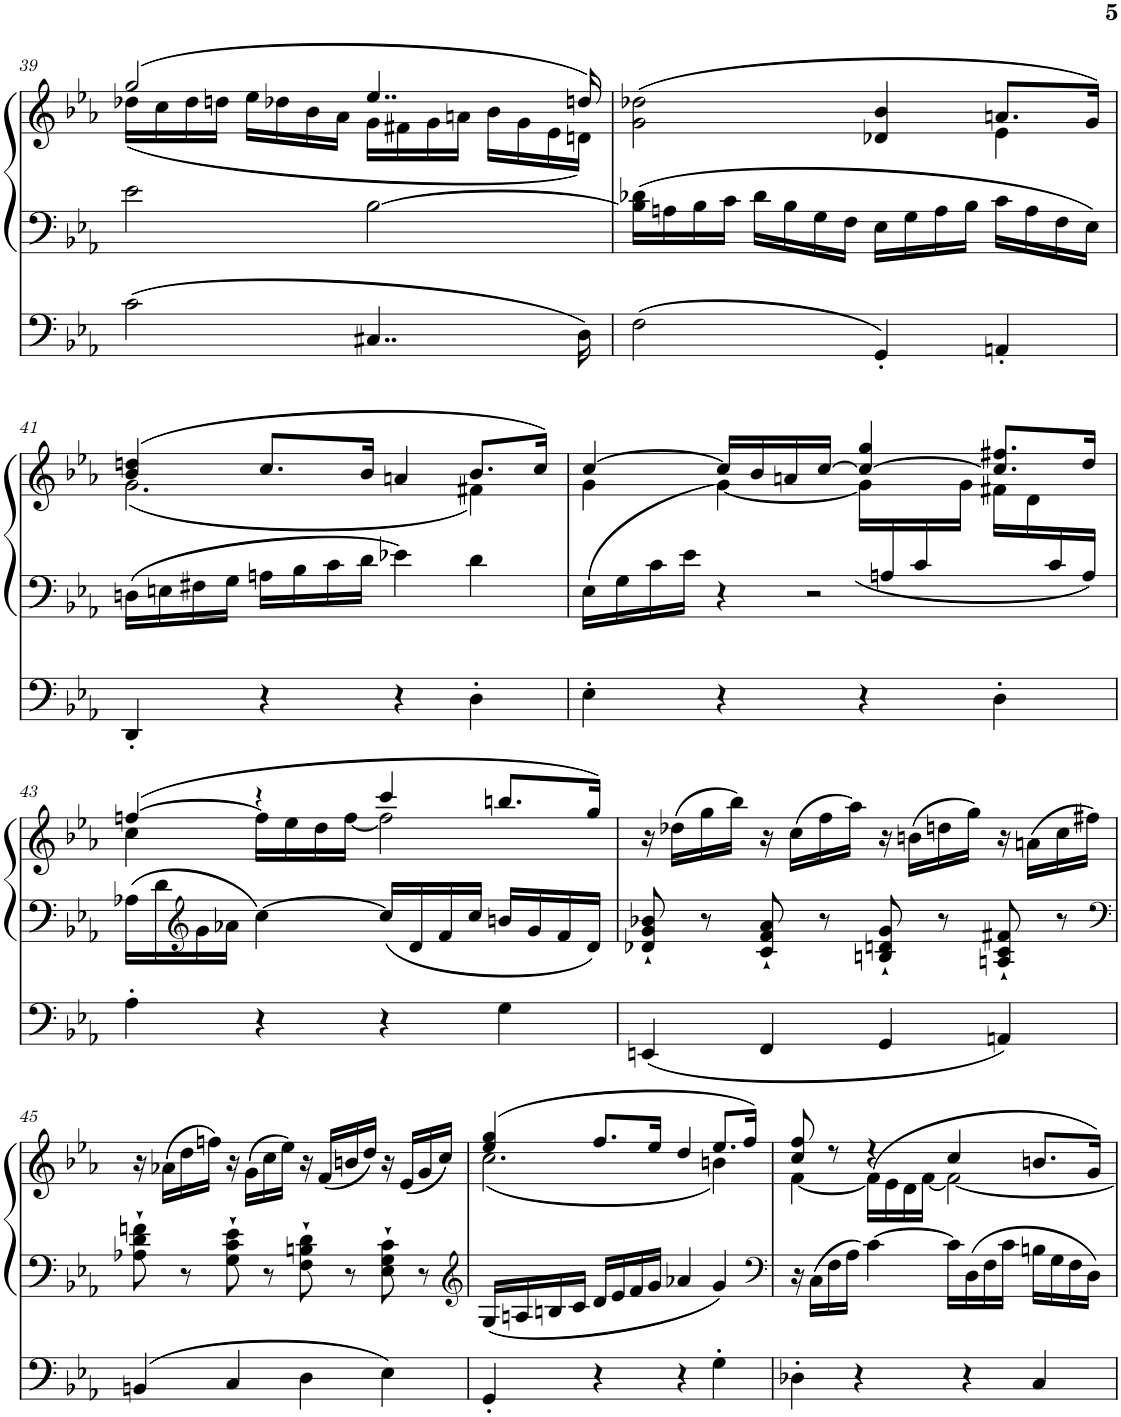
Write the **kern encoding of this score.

**kern	**kern	**kern
*part1	*part1	*part1
*staff3	*staff2	*staff1
*I"Piano	*	*
*I'Pno.	*	*
!!LO:PB:g=z
*clefF4	*clefF4	*clefG2
*k[b-e-a-]	*k[b-e-a-]	*k[b-e-a-]
*M4/4	*M4/4	*M4/4
*met(c)	*met(c)	*met(c)
=39	=39	=39
*	*	*^
2c\	2e-\	(2gg/	(16dd-X\LL
.	.	.	16cc\
.	.	.	16dd-\
.	.	.	16ddn\JJ
.	.	.	16ee-\LL
.	.	.	16dd-X\
.	.	.	16b-\
.	.	.	16a-\JJ
4..C#X/	[2B-\	4..ee-/	16g\LL
.	.	.	16f#X\
.	.	.	16g\
.	.	.	16an\JJ
.	.	.	16b-\LL
.	.	.	16g\
.	.	.	16e-\
16D\	.	16ddn/)	16dn\JJ)
=40	=40	=40	=40
2F\	16B-\] 16d-X\LL	(2g\ 2dd-X\	2.ryy
.	16An\	.	.
.	16B-\	.	.
.	16c\JJ	.	.
.	16d-\LL	.	.
.	16B-\	.	.
.	16G\	.	.
.	16F\JJ	.	.
4GG'/	16E-\LL	4d-X/ 4b-/	.
.	16G\	.	.
.	16A\	.	.
.	16B-\JJ	.	.
4AAn'/	16c\LL	8.an/L	4e-\
.	16A\	.	.
.	16F\	.	.
.	16E-\JJ	16g/Jk)	.
!!LO:LB:g=z	!!
=41	=41	=41	=41
4DD'/	16Dn\LL	(4b-/ 4ddn/	(2.g\
.	16En\	.	.
.	16F#X\	.	.
.	16G\JJ	.	.
4r	16An\LL	8.cc/L	.
.	16B-\	.	.
.	16c\	.	.
.	16d\JJ	16b-/Jk	.
4r	4e-X\	4an/	.
4D'\	4d\	8.b-/L	4f#X\)
.	.	16cc/Jk)	.
=42	=42	=42	=42
*	*^	*	*
4E-'\	16ryy	(16E-\LL	[4cc/	4g\
.	.	16G\	.	.
.	.	16c\	.	.
.	.	16e-\JJ	.	.
4r	.	4r	16cc/LL]	([4g\
.	.	.	16b-/	.
.	.	.	16an/	.
.	.	.	[16cc/JJ	.
4r	.	2r	4cc/_ 4gg/	16g\LL]
.	16An/	.	.	8ryy
.	16c/	.	.	.
.	8.ryy	.	.	16g\JJ
4D'\	.	.	8.cc/] 8.ff#X/L	16f#X\LL
.	.	.	.	16d\
.	16c/	.	.	8ryy
.	16A/JJ	.	16dd/Jk	.
*	*v	*v	*	*
!!LO:LB:g=z	!!
=43	=43	=43	=43
4A-'\	16A-X\LL	[4ffn/	4cc\
.	16d\	.	.
*	*clefG2	*	*
.	16g\	.	.
.	16a-X\JJ	.	.
4r	[4cc\	4r	16ff\LL]
.	.	.	16ee-\
.	.	.	16dd\
.	.	.	[16ff\JJ
4r	16cc/LL]	4ccc/	2ff\]
.	16d/	.	.
.	16f/	.	.
.	16cc/JJ	.	.
4G\	16bn/LL	8.bbn/L	.
.	16g/	.	.
.	16f/	.	.
.	16d/JJ	16gg/Jk)	.
*	*	*v	*v
=44	=44	=44
4EEn/	8d-X/` 8g/` 8b-X/`	16r
.	.	(16dd-X\LL
.	8r	16gg\
.	.	16bb-\JJ)
4FF/	8c/` 8f/` 8a-/`	16r
.	.	(16cc\LL
.	8r	16ff\
.	.	16aa-\JJ)
4GG/	8Bn/` 8dn/` 8g/`	16r
.	.	(16bn\LL
.	8r	16ddn\
.	.	16gg\JJ)
4AAn/	8An/` 8c/` 8f#X/`	16r
.	.	(16an\LL
.	8r	16cc\
.	.	16ff#X\JJ)
!!LO:LB:g=z
=45	=45	=45
*	*clefF4	*
4BBn/	8A-X\` 8d\` 8fn\`	16r
.	.	(16a-X\LL
.	8r	16dd\
.	.	16ffn\JJ)
4C/	8G\` 8c\` 8e-\`	16r
.	.	(16g\LL
.	8r	16cc\
.	.	16ee-\JJ)
4D\	8F\` 8Bn\` 8d\`	16r
.	.	(16f/LL
.	8r	16bn/
.	.	16dd/JJ)
4E-\	8E-\` 8G\` 8c\`	16r
.	.	(16e-/LL
.	8r	16g/
.	.	16cc/JJ)
=46	=46	=46
*	*clefG2	*
*	*	*^
4GG'/	16G/LL	(4ee-/ 4gg/	(2.cc\
.	16An/	.	.
.	16Bn/	.	.
.	16c/JJ	.	.
4r	16d/LL	8.ff/L	.
.	16e-/	.	.
.	16f/	.	.
.	16g/JJ	16ee-/Jk	.
4r	4a-X/	4dd/	.
4G'\	4g/	8.ee-/L	4bn\)
.	.	16ff/Jk)	.
=47	=47	=47	=47
*	*clefF4	*	*
4D-X'\	16r	8cc/ 8ff/	[4f\
.	16C\LL	.	.
.	16F\	8r	.
.	16A-\JJ)	.	.
4r	[4c\	4r	(>16f\LL]
.	.	.	16e-\
.	.	.	16d\
.	.	.	[16f\JJ
4r	16c\LL]	4cc/	2f\_
.	16D\	.	.
.	16F\	.	.
.	16c\JJ	.	.
4C/	16Bn\LL	8.bn/L	.
.	16G\	.	.
.	16F\	.	.
.	16D\JJ	(16g/Jk	.
*	*	*v	*v
=	=	=
*-	*-	*-
